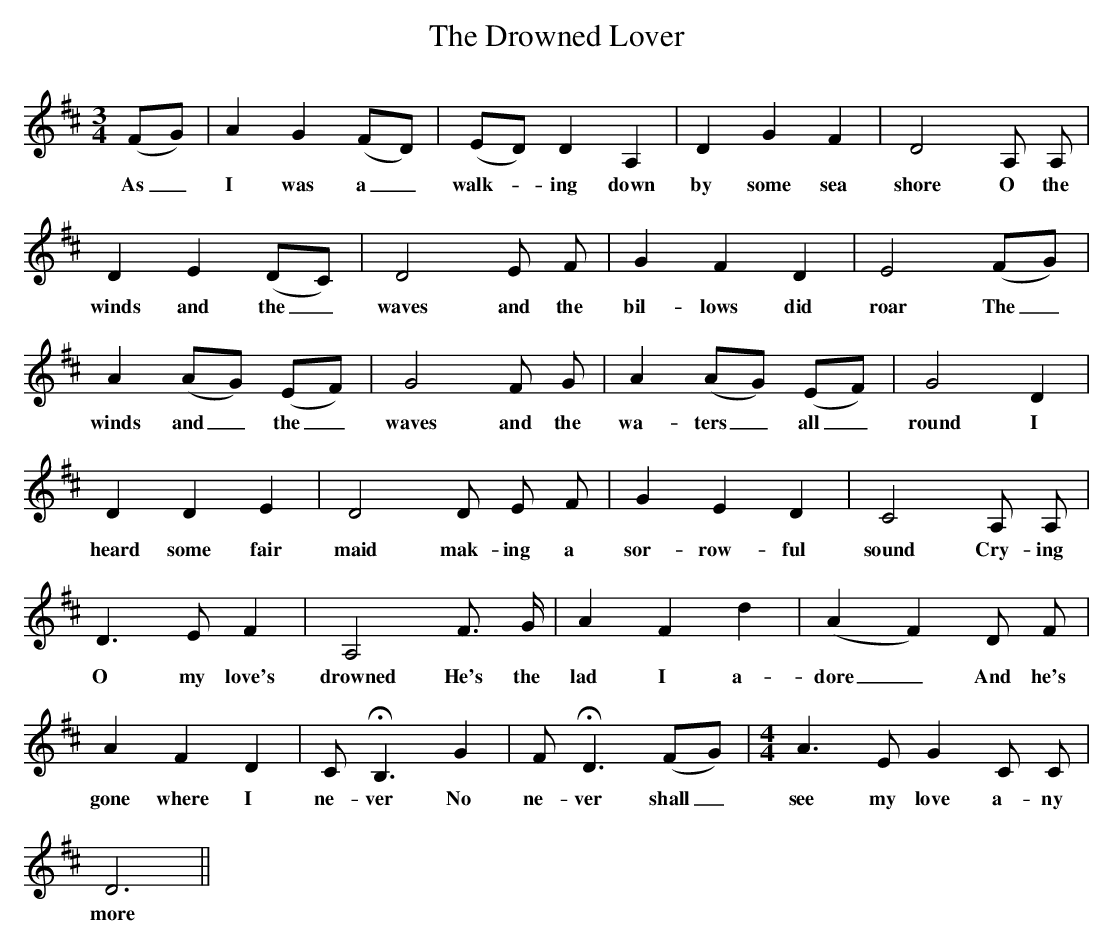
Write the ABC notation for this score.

X:1
T:The Drowned Lover
M:3/4
L:1/4
K:D
(F/G/) | A G (F/D/) | (E/D/) D A, | D G F | D2 A,/ A,/ |
w:As_ I was a_ walk-_ing down by some sea shore O the
D E (D/C/) | D2 E/ F/ | G F D | E2 (F/G/) |
w:winds and the_ waves and the bil-lows did roar The_
A (A/G/) (E/F/) | G2 F/ G/ | A (A/G/) (E/F/) | G2 D |
w:winds and_ the_ waves and the wa-ters_ all_ round I
D D E | D2 D/ E/ F/ | G E D | C2 A,/ A,/ |
w:heard some fair maid mak-ing a sor-row-ful sound Cry-ing
D> E F | A,2 F/> G/ | A F d | (A F) D/ F/ |
w:O my love's drowned He's the lad I a-dore_ And he's
A F D | C< HB, G | F< HD (F/G/) | [M:4/4] A> E G C/ C/ |
w:gone where I ne-ver No ne-ver shall_ see my love a-ny
D3 ||
w:more
